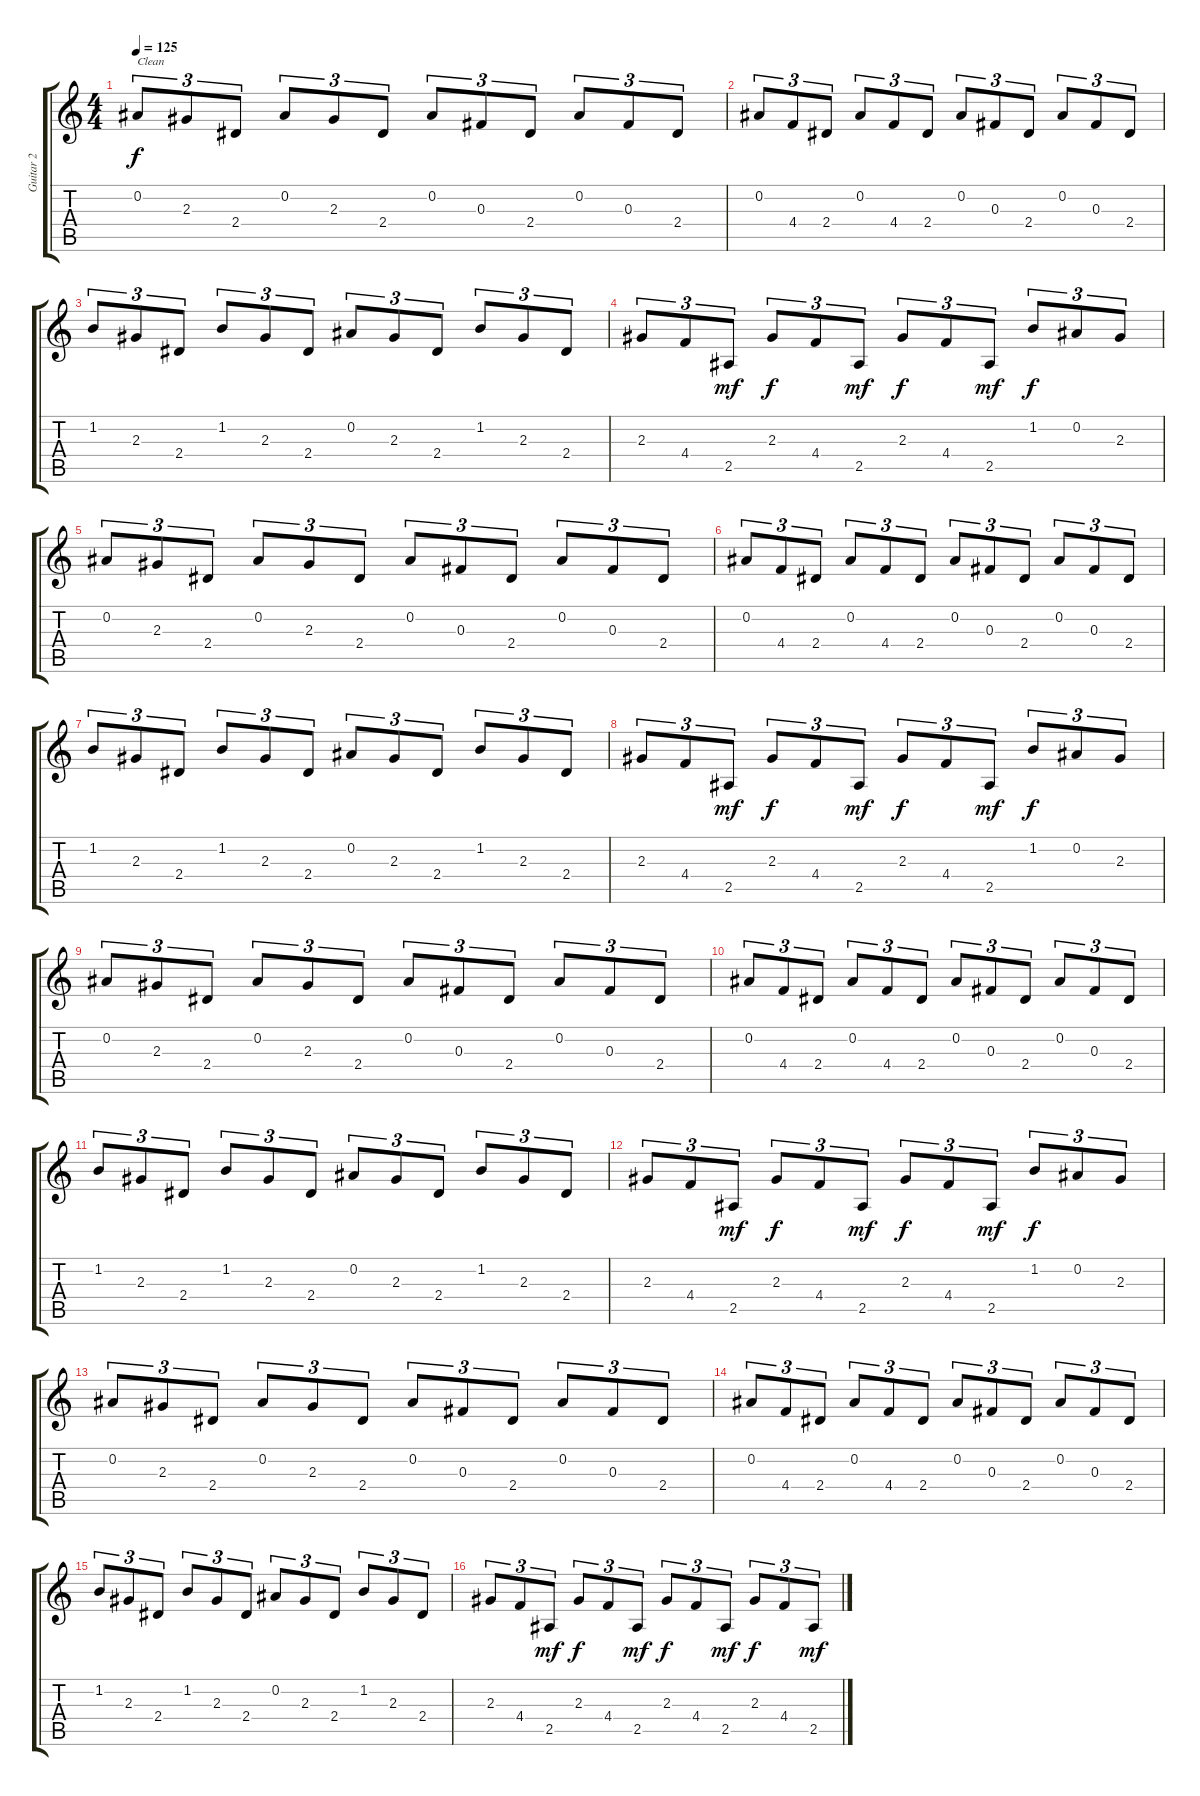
\track ("Guitar 2" "Guitar 2") {instrument distortionguitar}
\staff {score tabs}
\tuning (Eb4 Bb3 Gb3 Db3 Ab2 Eb2) {hide}
\ts (4 4)
\tempo 125
\clef g2
\ks c
0.2.8{tu (3 2) txt "Clean" dy f volume 13 instrument electricguitarclean} 2.3.8{tu (3 2)} 2.4.8{tu (3 2)} 0.2.8{tu (3 2)} 2.3.8{tu (3 2)} 2.4.8{tu (3 2)} 0.2.8{tu (3 2)} 0.3.8{tu (3 2)} 2.4.8{tu (3 2)} 0.2.8{tu (3 2)} 0.3.8{tu (3 2)} 2.4.8{tu (3 2)} |
0.2.8{tu (3 2)} 4.4.8{tu (3 2)} 2.4.8{tu (3 2)} 0.2.8{tu (3 2)} 4.4.8{tu (3 2)} 2.4.8{tu (3 2)} 0.2.8{tu (3 2)} 0.3.8{tu (3 2)} 2.4.8{tu (3 2)} 0.2.8{tu (3 2)} 0.3.8{tu (3 2)} 2.4.8{tu (3 2)} |
1.2.8{tu (3 2)} 2.3.8{tu (3 2)} 2.4.8{tu (3 2)} 1.2.8{tu (3 2)} 2.3.8{tu (3 2)} 2.4.8{tu (3 2)} 0.2.8{tu (3 2)} 2.3.8{tu (3 2)} 2.4.8{tu (3 2)} 1.2.8{tu (3 2)} 2.3.8{tu (3 2)} 2.4.8{tu (3 2)} |
2.3.8{tu (3 2)} 4.4.8{tu (3 2)} 2.5.8{tu (3 2) dy mf} 2.3.8{tu (3 2) dy f} 4.4.8{tu (3 2)} 2.5.8{tu (3 2) dy mf} 2.3.8{tu (3 2) dy f} 4.4.8{tu (3 2)} 2.5.8{tu (3 2) dy mf} 1.2.8{tu (3 2) dy f} 0.2.8{tu (3 2)} 2.3.8{tu (3 2)} |
0.2.8{tu (3 2) instrument electricguitarclean} 2.3.8{tu (3 2)} 2.4.8{tu (3 2)} 0.2.8{tu (3 2)} 2.3.8{tu (3 2)} 2.4.8{tu (3 2)} 0.2.8{tu (3 2)} 0.3.8{tu (3 2)} 2.4.8{tu (3 2)} 0.2.8{tu (3 2)} 0.3.8{tu (3 2)} 2.4.8{tu (3 2)} |
0.2.8{tu (3 2)} 4.4.8{tu (3 2)} 2.4.8{tu (3 2)} 0.2.8{tu (3 2)} 4.4.8{tu (3 2)} 2.4.8{tu (3 2)} 0.2.8{tu (3 2)} 0.3.8{tu (3 2)} 2.4.8{tu (3 2)} 0.2.8{tu (3 2)} 0.3.8{tu (3 2)} 2.4.8{tu (3 2)} |
1.2.8{tu (3 2)} 2.3.8{tu (3 2)} 2.4.8{tu (3 2)} 1.2.8{tu (3 2)} 2.3.8{tu (3 2)} 2.4.8{tu (3 2)} 0.2.8{tu (3 2)} 2.3.8{tu (3 2)} 2.4.8{tu (3 2)} 1.2.8{tu (3 2)} 2.3.8{tu (3 2)} 2.4.8{tu (3 2)} |
2.3.8{tu (3 2)} 4.4.8{tu (3 2)} 2.5.8{tu (3 2) dy mf} 2.3.8{tu (3 2) dy f} 4.4.8{tu (3 2)} 2.5.8{tu (3 2) dy mf} 2.3.8{tu (3 2) dy f} 4.4.8{tu (3 2)} 2.5.8{tu (3 2) dy mf} 1.2.8{tu (3 2) dy f} 0.2.8{tu (3 2)} 2.3.8{tu (3 2)} |
0.2.8{tu (3 2) instrument electricguitarclean} 2.3.8{tu (3 2)} 2.4.8{tu (3 2)} 0.2.8{tu (3 2)} 2.3.8{tu (3 2)} 2.4.8{tu (3 2)} 0.2.8{tu (3 2)} 0.3.8{tu (3 2)} 2.4.8{tu (3 2)} 0.2.8{tu (3 2)} 0.3.8{tu (3 2)} 2.4.8{tu (3 2)} |
0.2.8{tu (3 2)} 4.4.8{tu (3 2)} 2.4.8{tu (3 2)} 0.2.8{tu (3 2)} 4.4.8{tu (3 2)} 2.4.8{tu (3 2)} 0.2.8{tu (3 2)} 0.3.8{tu (3 2)} 2.4.8{tu (3 2)} 0.2.8{tu (3 2)} 0.3.8{tu (3 2)} 2.4.8{tu (3 2)} |
1.2.8{tu (3 2)} 2.3.8{tu (3 2)} 2.4.8{tu (3 2)} 1.2.8{tu (3 2)} 2.3.8{tu (3 2)} 2.4.8{tu (3 2)} 0.2.8{tu (3 2)} 2.3.8{tu (3 2)} 2.4.8{tu (3 2)} 1.2.8{tu (3 2)} 2.3.8{tu (3 2)} 2.4.8{tu (3 2)} |
2.3.8{tu (3 2)} 4.4.8{tu (3 2)} 2.5.8{tu (3 2) dy mf} 2.3.8{tu (3 2) dy f} 4.4.8{tu (3 2)} 2.5.8{tu (3 2) dy mf} 2.3.8{tu (3 2) dy f} 4.4.8{tu (3 2)} 2.5.8{tu (3 2) dy mf} 1.2.8{tu (3 2) dy f} 0.2.8{tu (3 2)} 2.3.8{tu (3 2)} |
0.2.8{tu (3 2) instrument electricguitarclean} 2.3.8{tu (3 2)} 2.4.8{tu (3 2)} 0.2.8{tu (3 2)} 2.3.8{tu (3 2)} 2.4.8{tu (3 2)} 0.2.8{tu (3 2)} 0.3.8{tu (3 2)} 2.4.8{tu (3 2)} 0.2.8{tu (3 2)} 0.3.8{tu (3 2)} 2.4.8{tu (3 2)} |
0.2.8{tu (3 2)} 4.4.8{tu (3 2)} 2.4.8{tu (3 2)} 0.2.8{tu (3 2)} 4.4.8{tu (3 2)} 2.4.8{tu (3 2)} 0.2.8{tu (3 2)} 0.3.8{tu (3 2)} 2.4.8{tu (3 2)} 0.2.8{tu (3 2)} 0.3.8{tu (3 2)} 2.4.8{tu (3 2)} |
1.2.8{tu (3 2)} 2.3.8{tu (3 2)} 2.4.8{tu (3 2)} 1.2.8{tu (3 2)} 2.3.8{tu (3 2)} 2.4.8{tu (3 2)} 0.2.8{tu (3 2)} 2.3.8{tu (3 2)} 2.4.8{tu (3 2)} 1.2.8{tu (3 2)} 2.3.8{tu (3 2)} 2.4.8{tu (3 2)} |
2.3.8{tu (3 2)} 4.4.8{tu (3 2)} 2.5.8{tu (3 2) dy mf} 2.3.8{tu (3 2) dy f} 4.4.8{tu (3 2)} 2.5.8{tu (3 2) dy mf} 2.3.8{tu (3 2) dy f} 4.4.8{tu (3 2)} 2.5.8{tu (3 2) dy mf} 2.3.8{tu (3 2) dy f} 4.4.8{tu (3 2)} 2.5.8{tu (3 2) dy mf}
